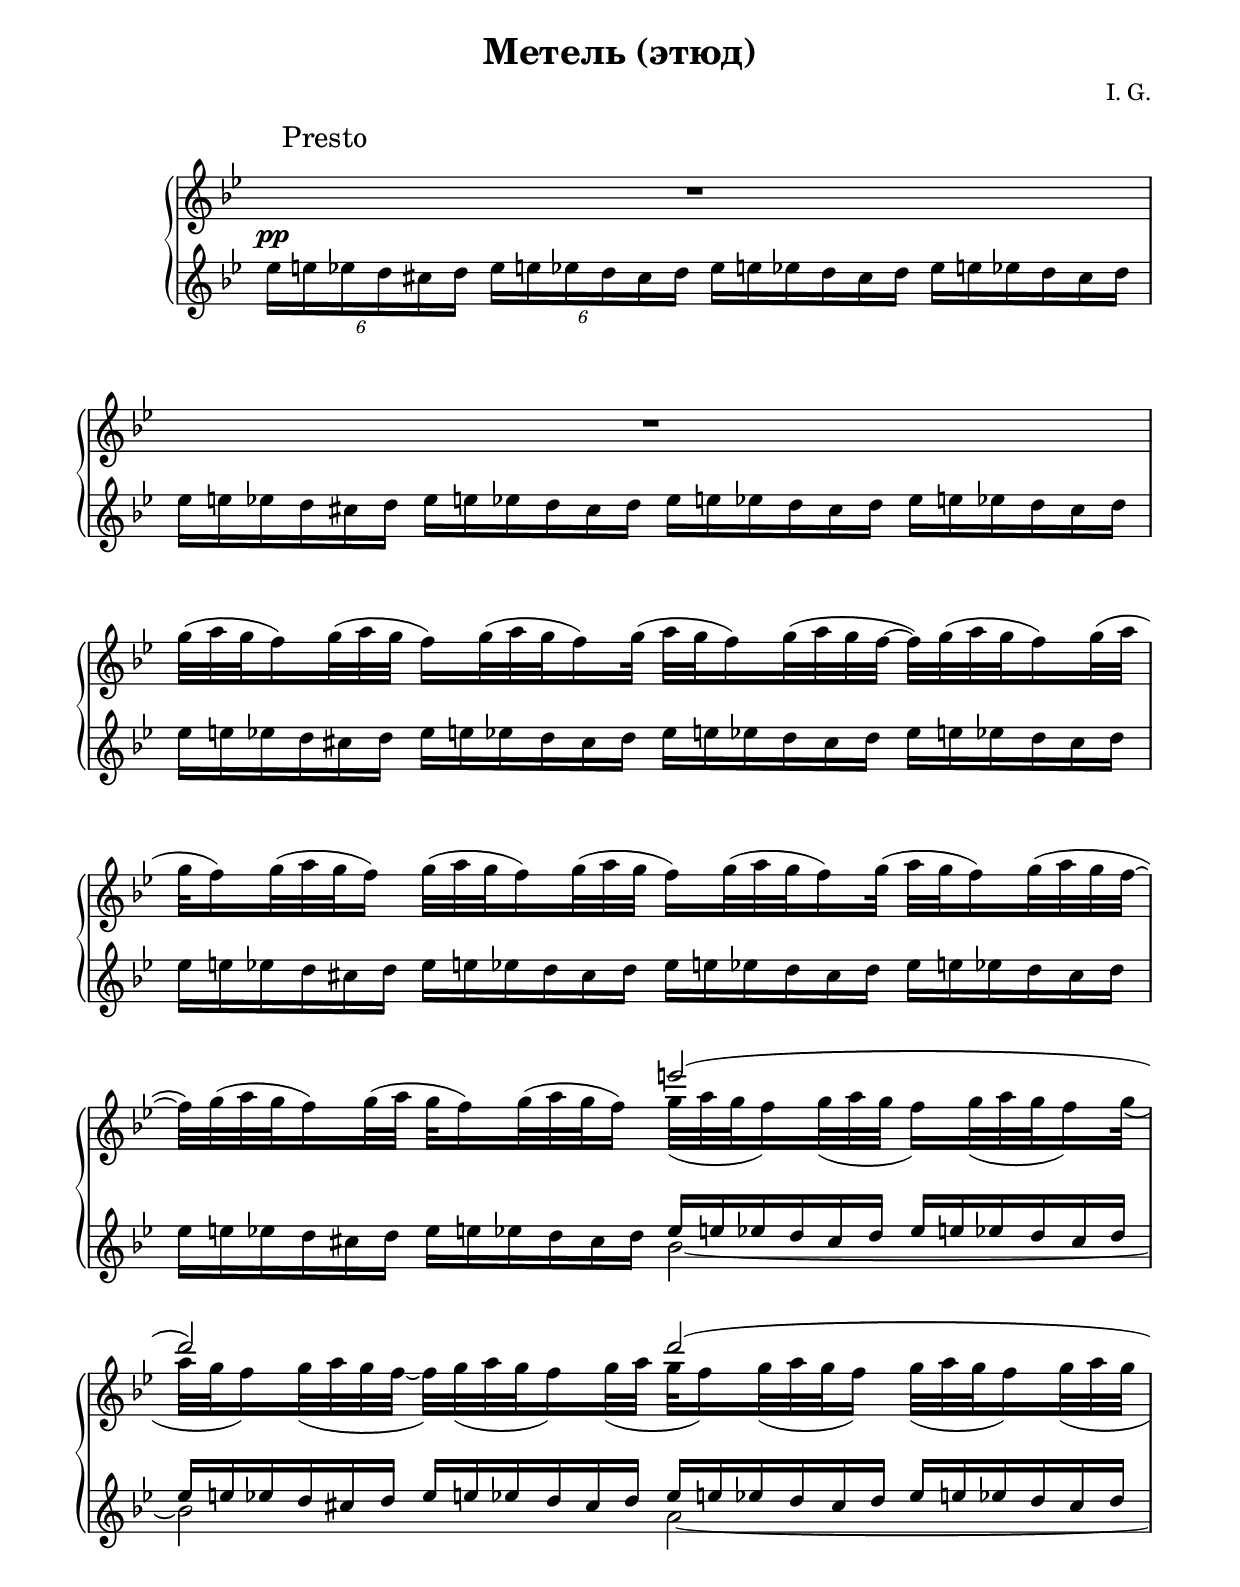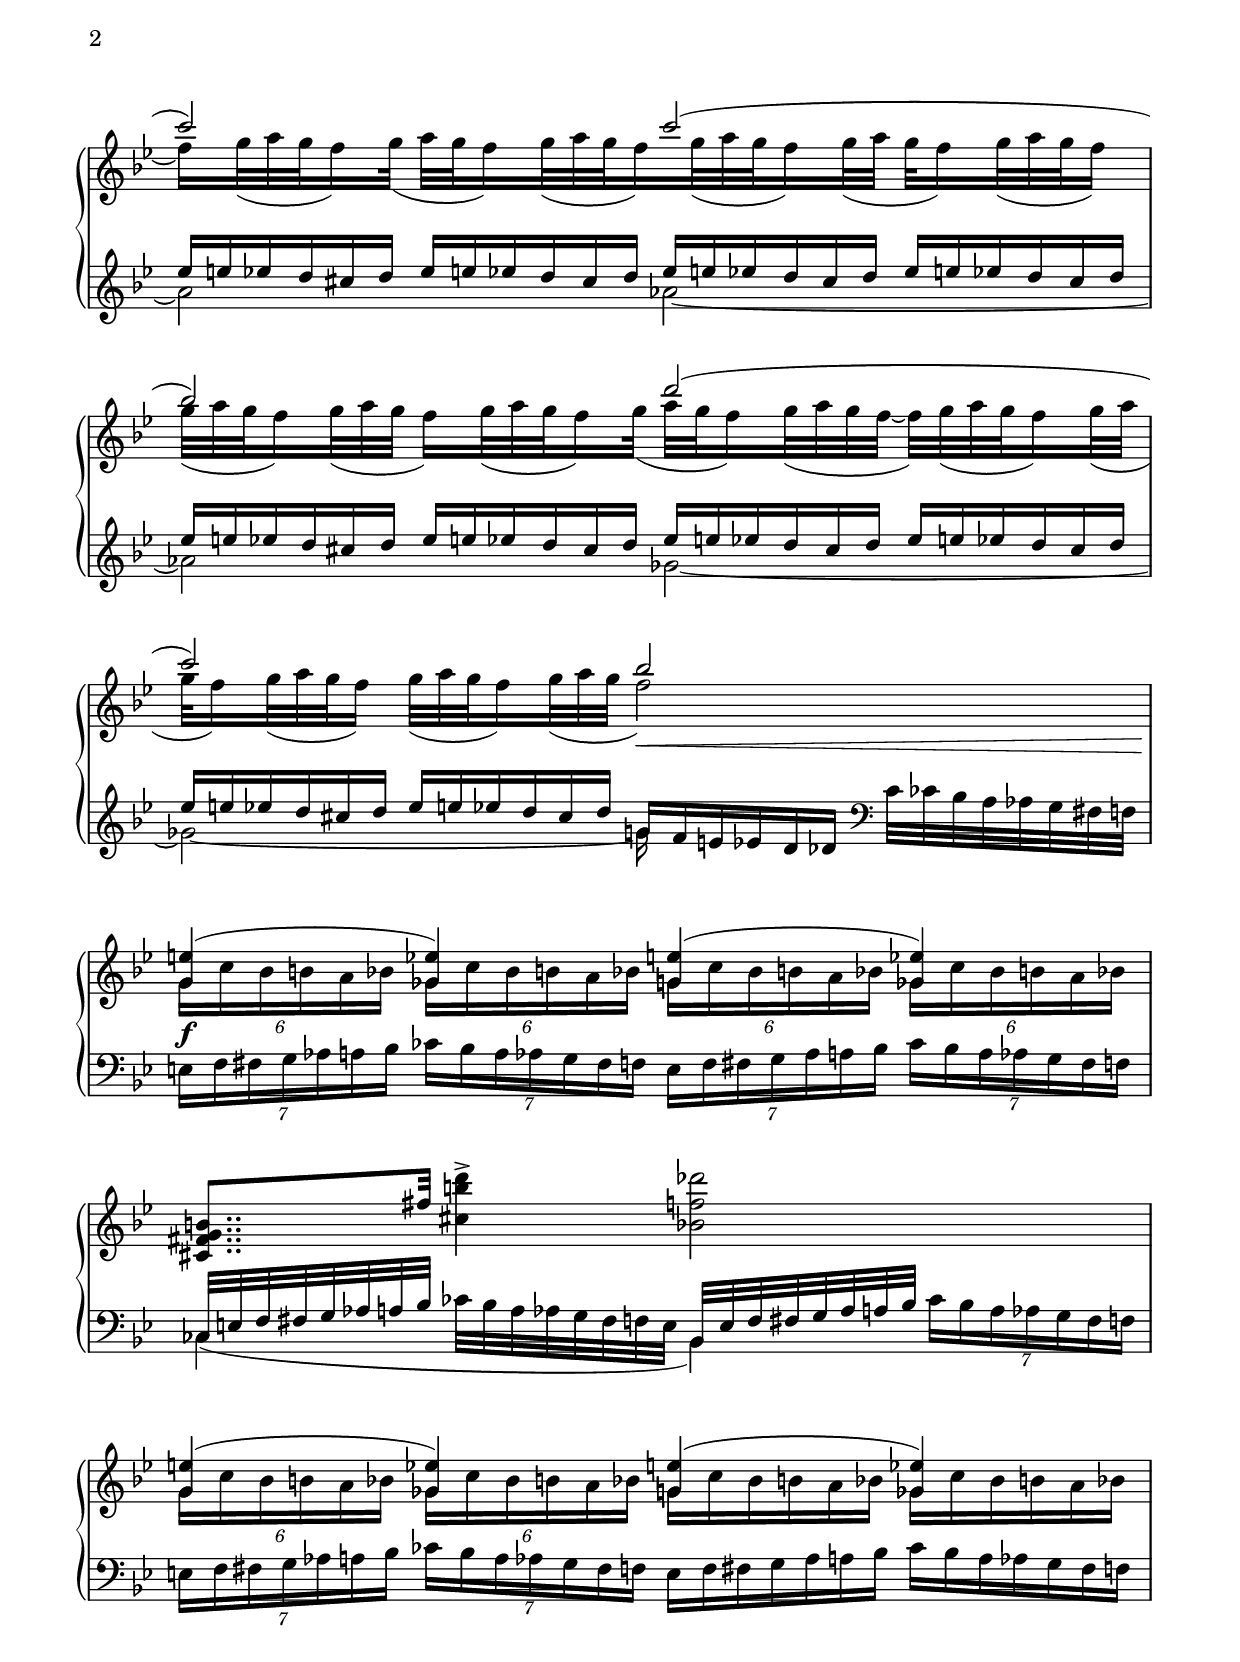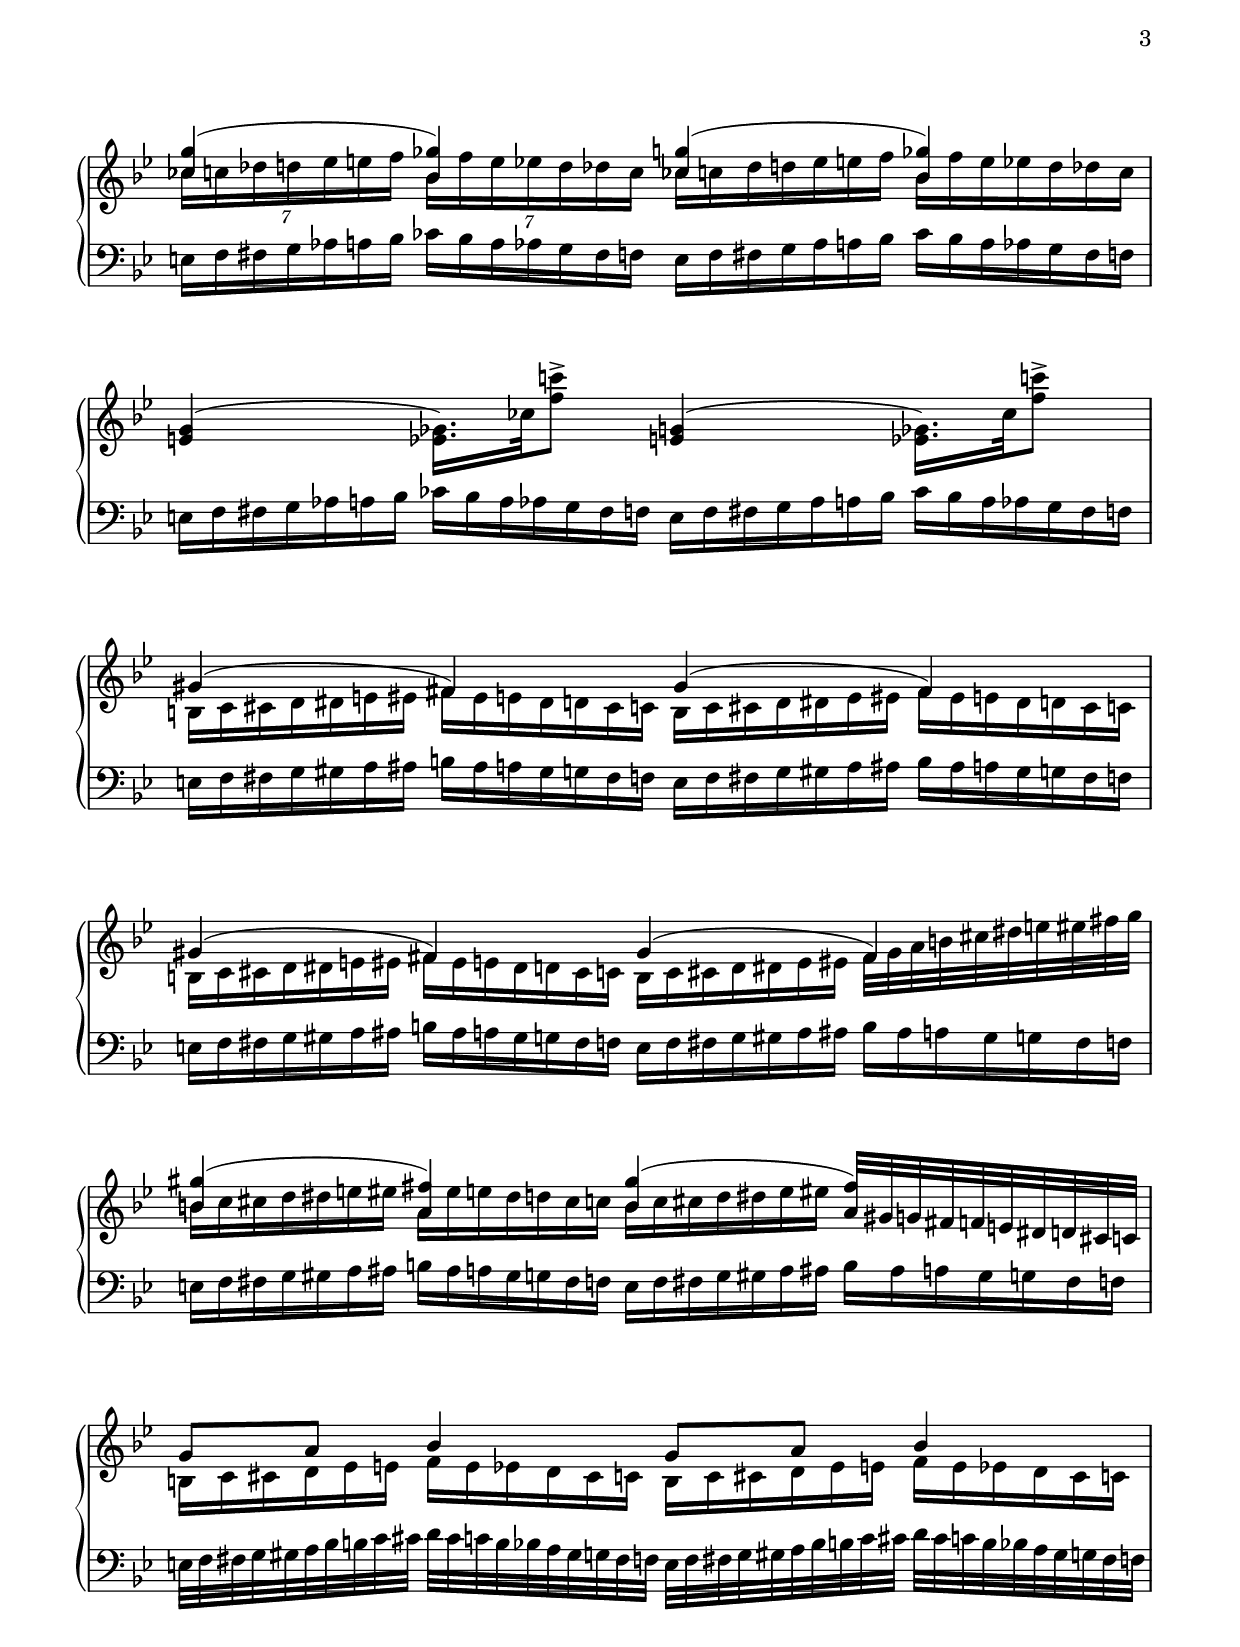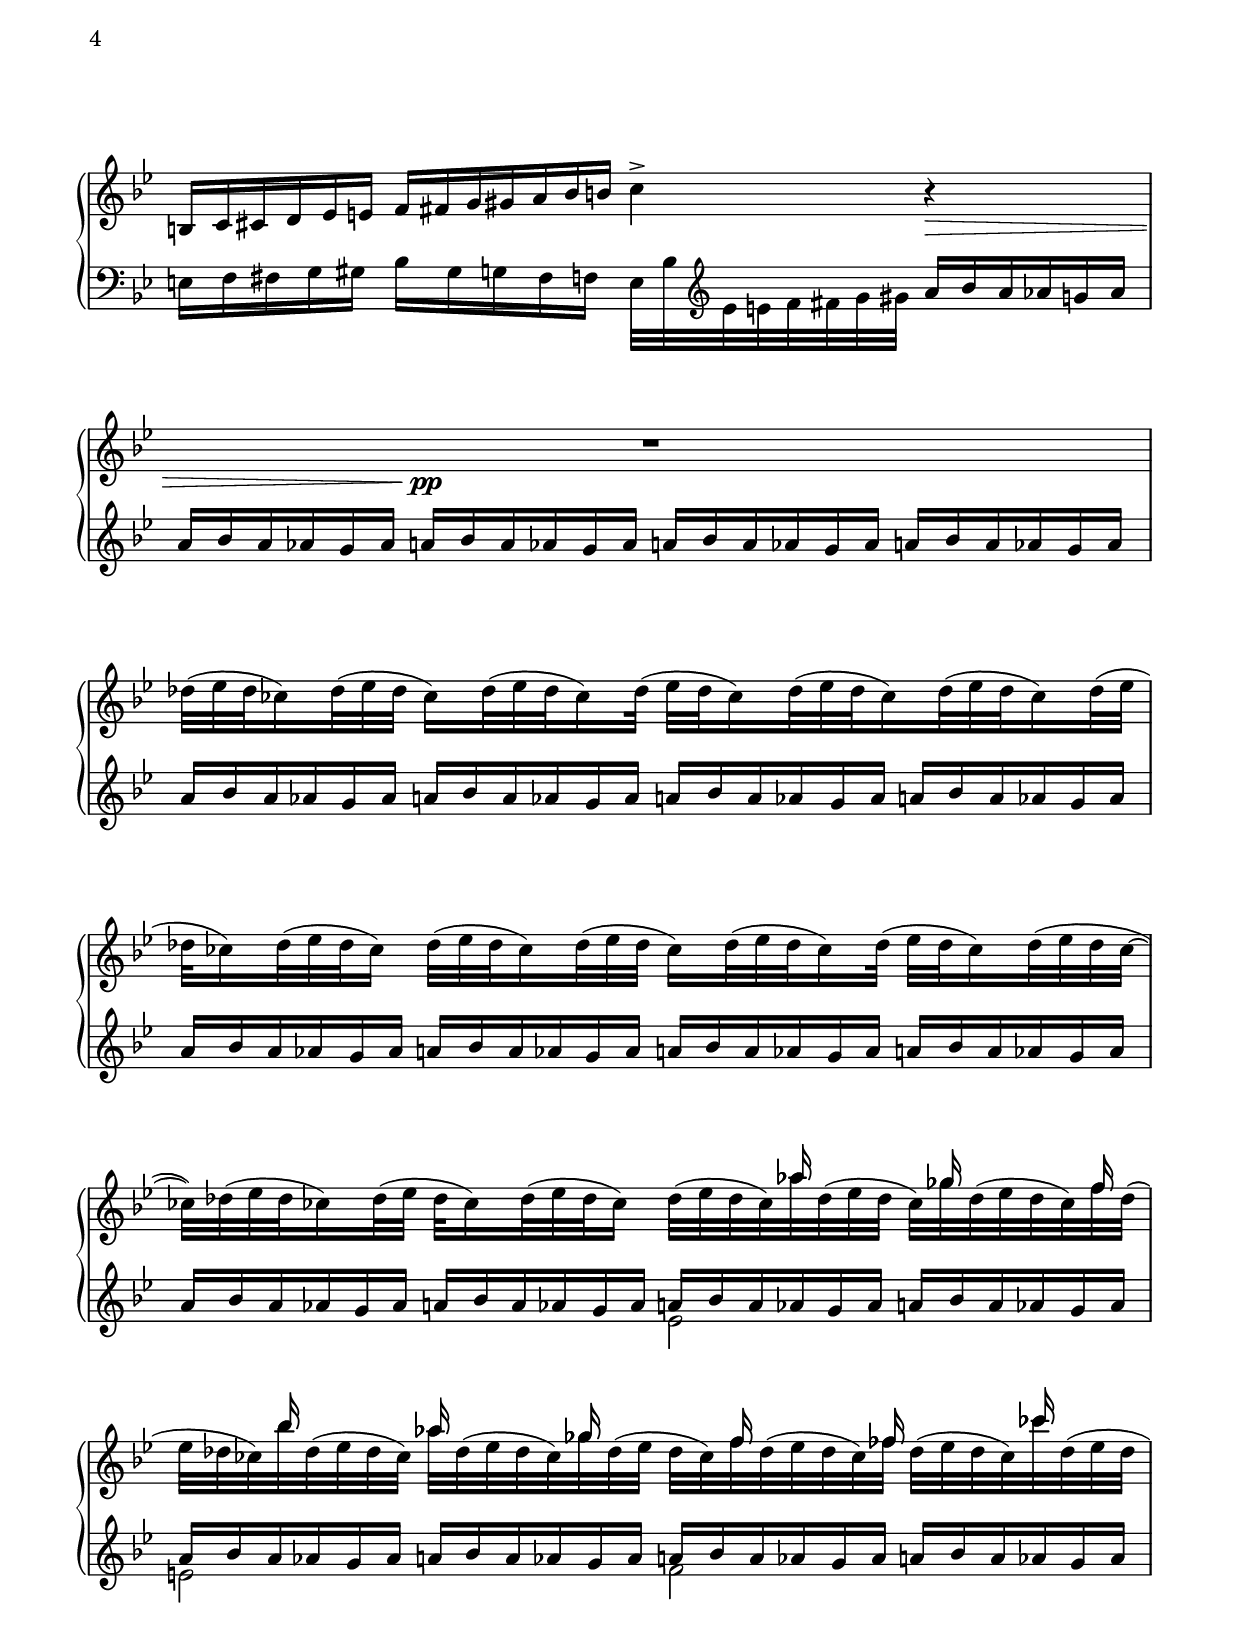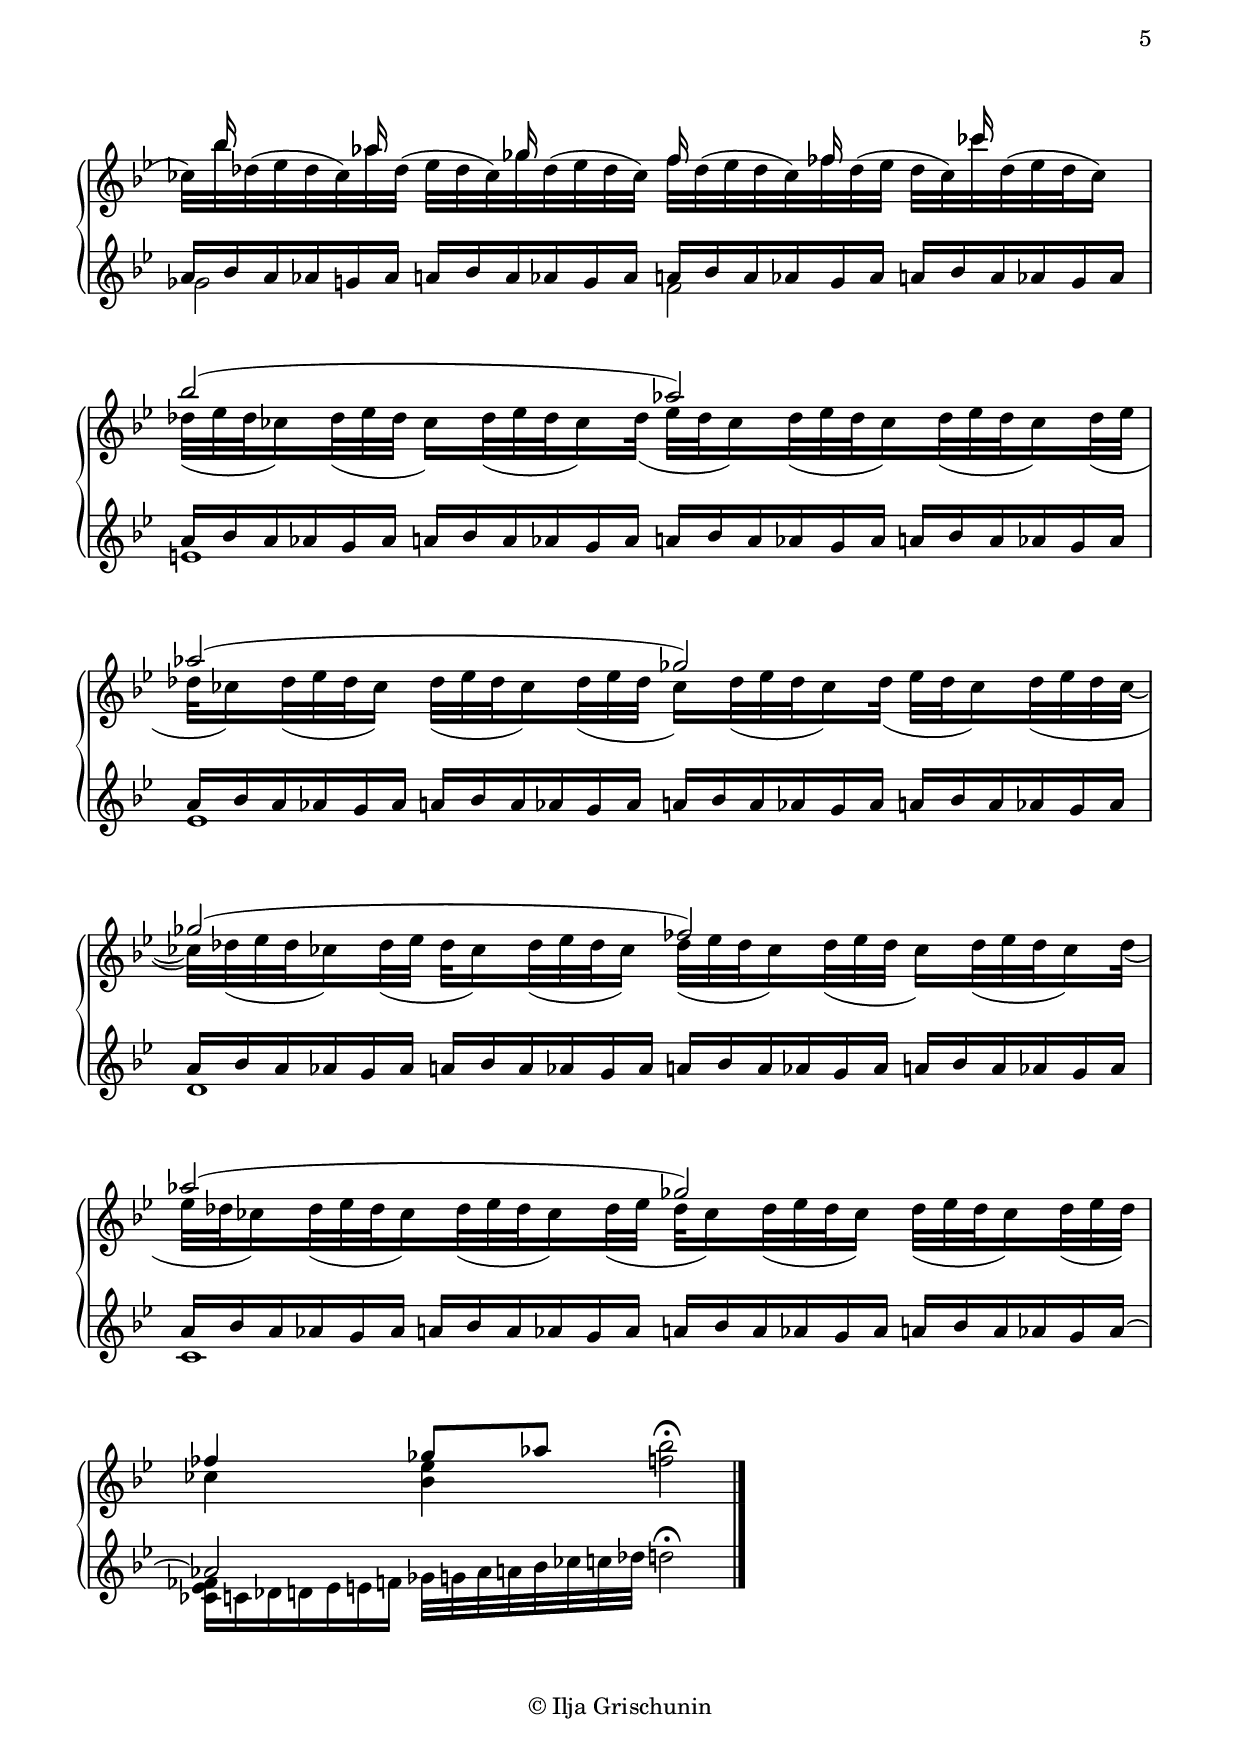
\version "2.19.15"

\language "deutsch"

\header {
  title = "Метель (этюд)"
  %meter = "Presto"
  composer = "I. G."
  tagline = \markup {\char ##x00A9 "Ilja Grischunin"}
}

\paper {
  #(set-paper-size "a4")
  top-system-spacing #'basic-distance = #25
  top-markup-spacing #'basic-distance = #15
  markup-system-spacing #'basic-distance = #30
  system-system-spacing #'basic-distance = #20
  last-bottom-spacing #'basic-distance = #25
  left-margin = 15
  right-margin = 15
  %two-sided = ##t
  %inner-margin = 25
  %outer-margin = 15
}

\layout {
  \context {
    \Score
    \remove "Bar_number_engraver"
  }
  ragged-last = ##t
}

\version "2.19.15"

\language "deutsch"

globalSchnee = {
  \override Staff.TimeSignature #'stencil = ##f
  \time 4/4
  \key b \major
}

rechtsSchnee = \relative {
  \override Score.RehearsalMark.extra-offset = #'(4 . 2)
  \mark "Presto"
  \clef treble
  R1*2 g''32( a g f16) g32( a g f16) g32( a g f16) g32( a g f16) g32( a g f~ f) g32( a g f16) g32( a g f16)
  g32( a g f16) g32( a g f16) g32( a g f16) g32( a g f16) g32( a g f16) g32( a g f~ f) g32( a g f16)
  g32( a g f16) g32( a g f16)
  <<
    {
      e'2( d) d( c) c( b) d( c) b
      \repeat unfold 2 {<g, e'>4( <ges es'>)}
    }
    \\
    {
      g'32( a g f16) g32( a g f16) g32( a g f16) g32( a g f16) g32( a g f~ f) g32( a g f16) g32( a g f16)
      g32( a g f16) g32( a g f16) g32( a g f16) g32( a g f16) g32( a g f16) g32( a g f16) g32( a g f16)
      g32( a g f16) g32( a g f16) g32( a g f16) g32( a g f16) g32( a g f16) g32( a g f16) g32( a g f~ f)
      g32( a g f16) g32( a g f16) g32( a g f16) g32( a g f16) g32( a g f2)
      \repeat unfold 2 {\tuplet 6/4 4 {g,16 c b h a b ges c b h a b}}
    }
  >>
  <cis, fis g h> 8.. fis'32 <cis h' d>4-> <b f' des'>2
  <<
    {
      \repeat unfold 2 {<g e'>4( <ges es'>)}
      \repeat unfold 2 {<ces g'>4( <b ges'>)}
    }
    \\
    {
      \tuplet 6/4 4 {g16 c b h a b ges c b h a b}
      \override TupletNumber #'transparent = ##t
      \tuplet 6/4 4 {g16 c b h a b ges c b h a b}
      \override TupletNumber #'transparent = ##f
      \tuplet 7/4 4 {ces16 c des d es e f b, f' e es d des c}
      \override TupletNumber #'transparent = ##t
      \tuplet 7/4 4 {ces16 c des d es e f b, f' e es d des c}
    }
  >>
  <e, g>4( <es ges>16.) ces'32 <f c'!>8-> <e, g>4( <es ges>16.) ces'32 <f c'!>8->
  <<
    {
      \repeat unfold 4 {gis,4( fis)} <h gis'>4( <a fis'>) <h gis'>(
      \override TupletNumber #'transparent = ##t
      \tuplet 10/8 {<a fis'>32) gis g fis f e dis d cis c}
      g'8 a b4 g8 a b4
    }
    \\
    {
      \override TupletNumber #'transparent = ##t
      \repeat unfold 3 {\tuplet 7/4 4 {h,16 c cis d dis e eis fis  eis e dis d cis c}}
      \tuplet 7/4 {h16 c cis d dis e eis}
      \tuplet 10/8 {fis32 gis a h cis dis e eis fis g}
      \tuplet 7/4 4 {h,16 c cis d dis e eis a, eis' e dis d cis c h c cis d dis e eis}
      s4
      \repeat unfold 2 {\tuplet 6/4 4 {h,16 c cis d es e f e es d cis c}}
    }
  >>
  \override TupletNumber #'transparent = ##t
  \tuplet 6/4 {h c cis d es e} \tuplet 7/4 {f fis g gis a b h} c4-> r4 R1
  des32( es des ces16) des32( es des ces16) des32( es des ces16) des32( es des ces16) des32( es des ces16)
  des32( es des ces16) des32( es des ces16) des32( es des ces16) des32( es des ces16) des32( es des ces16)
  des32( es des ces16) des32( es des ces16) des32( es des ces~ ces) des32( es des ces16) des32( es des ces16)
  des32( es des ces16)
  <<
    {
      s8 as'16 s16. ges16 s16. f16 s16. b16 s16. as16 s16. ges16 s16. f16 s16. fes16 s16. ces'16 s16.
      b16 s16. as16 s16. ges16 s16. f16 s16. fes16 s16. ces'16 s8
      b2( as) as( ges) ges( fes) as( ges) fes4 ges8 as
    }
    \\
    {
      des,32^( es des ces) as' des,32^( es des ces) ges' des32^( es des ces) f des32^( es des ces) b'
      des,32^( es des ces) as' des,32^( es des ces) ges' des32^( es des ces) f des32^( es des ces) fes
      des32^( es des ces) ces' des,32^( es des ces) b' des,32^( es des ces) as' des,32^( es des ces) ges'
      des32^( es des ces) f des32^( es des ces) fes des32^( es des ces) ces' des,32^( es des ces16)
      des32( es des ces16) des32( es des ces16) des32( es des ces16) des32( es des ces16) des32( es des ces16)
      des32( es des ces16) des32( es des ces16) des32( es des ces16) des32( es des ces16) des32( es des ces16)
      des32( es des ces16) des32( es des ces16) des32( es des ces~ ces) des32( es des ces16) des32( es des ces16)
      des32( es des ces16) des32( es des ces16) des32( es des ces16) des32( es des ces16) des32( es des ces16)
      des32( es des ces16) des32( es des ces16) des32( es des ces16) des32( es des ces16) des32( es des ces16)
      des32( es des) ces4 <b es>4
    }
  >>
  <f' b>2\fermata \bar "|."
}

dynamicSchnee = {
  \override Hairpin.to-barline = ##f
  s1*8\pp s2 s2\< s1*9\f s2. s4\> s s2.\pp
}

linksSchnee = \relative {
  \clef treble
  \repeat unfold 2 {\times 4/6 {es''16 e es d cis d}}
  \override TupletNumber #'transparent = ##t
  \override TupletBracket #'bracket-visibility = ##f
  \repeat unfold 16 {\times 4/6 {es16 e es d cis d}}
  <<
    {
      \repeat unfold 16 {
        \override TupletNumber #'transparent = ##t
        \override TupletBracket #'bracket-visibility = ##f
        \times 4/6 {es16 e es d cis d}
      }
      \times 4/6 {g,16 f e es d des}
    }
    \\
    {
      b'2~ b a~ a as~ as ges~ ges ~ges16 s8.
    }
  >>
  \clef bass
  c,32 ces b a as g fis f
  \override TupletNumber #'transparent = ##f
  \repeat unfold 2 {\tuplet 7/4 4 {e16 f fis g as a b ces b a as g fis f}}
  <<
    {
      ces32 e f fis g as a b
      \stemDown
      ces b a as g fis f e
      \stemUp
      b e f fis g as a b
    }
    \\
    {
      \override Slur.positions = #'(-1 . -3)
      ces,4( s b)
    }
  >>
  \tuplet 7/4 4 {ces'16 b a as g fis f}
  \tuplet 7/4 4 {e16 f fis g as a b ces b a as g fis f}
  \override TupletNumber #'transparent = ##t
  \repeat unfold 5 {\tuplet 7/4 4 {e16 f fis g as a b ces b a as g fis f}}
  \repeat unfold 6 {\tuplet 7/4 4 {e16 f fis g gis a ais h ais a gis g fis f}}
  \repeat unfold 2 {\tuplet 10/8 4 {e32 f fis g gis a b h c cis d cis c h b a gis g fis f}}
  \tuplet 5/4 4 {e16 f fis g gis b gis g fis f} e32 b' \clef treble es e f fis g gis
  \repeat unfold 15 {\tuplet 6/4 {a16 b a as g as}}
  <<
    {
      \override TupletNumber #'transparent = ##t
      \repeat unfold 25 {\tuplet 6/4 {a16 b a as g as}}
      \tuplet 6/4 {a16 b a as g as~} as!2
    }
    \\
    {
      es2 e f ges f e1 es d c
      \override TupletNumber #'transparent = ##t
      \tuplet 7/4 {<ces es fes>16 c des d es e f} ges32 g as a b ces c des
    }
  >>
  d2\fermata
}


\score {
  \new PianoStaff <<
    \new Staff = "RH" << \globalSchnee \rechtsSchnee >>
    \new Dynamics = "Dynamics_pf" \dynamicSchnee
    \new Staff = "LH" << \globalSchnee \linksSchnee >>
  >>
}